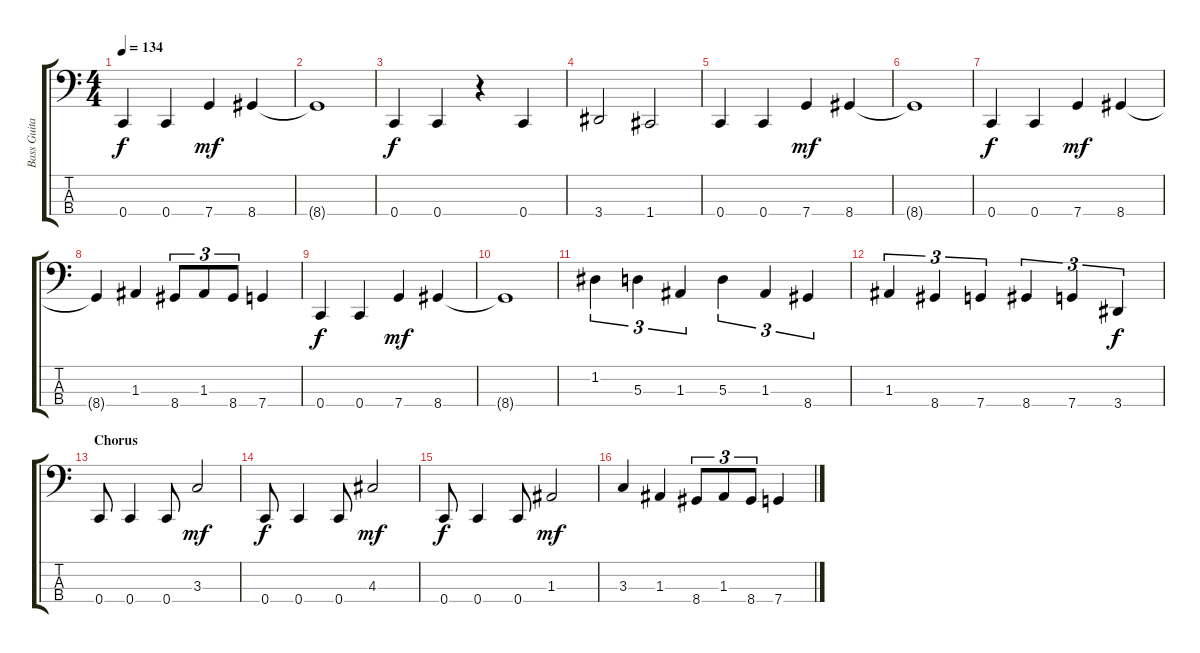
\track ("Bass Guitar" "Bass Guita") {instrument electricguitarclean}
\staff {score tabs}
\tuning (G2 D2 A1 C1) {hide}
\ts (4 4)
\tempo 134
\clef f4
\ks c
0.4.4{dy f} 0.4.4 7.4.4{dy mf} 8.4.4 |
8.4{t}.1 |
0.4.4{dy f} 0.4.4 r.4 0.4.4 |
3.4.2 1.4.2 |
0.4.4 0.4.4 7.4.4{dy mf} 8.4.4 |
8.4{t}.1 |
0.4.4{dy f} 0.4.4 7.4.4{dy mf} 8.4.4 |
8.4{t}.4 1.3.4 8.4.8{tu (3 2)} 1.3.8{tu (3 2)} 8.4.8{tu (3 2)} 7.4.4 |
0.4.4{dy f} 0.4.4 7.4.4{dy mf} 8.4.4 |
8.4{t}.1 |
1.2.4{tu (3 2)} 5.3.4{tu (3 2)} 1.3.4{tu (3 2)} 5.3.4{tu (3 2)} 1.3.4{tu (3 2)} 8.4.4{tu (3 2)} |
1.3.4{tu (3 2)} 8.4.4{tu (3 2)} 7.4.4{tu (3 2)} 8.4.4{tu (3 2)} 7.4.4{tu (3 2)} 3.4.4{tu (3 2) dy f} |
\section ("" "Chorus")
0.4.8 0.4.4 0.4.8 3.3.2{dy mf} |
0.4.8{dy f} 0.4.4 0.4.8 4.3.2{dy mf} |
0.4.8{dy f} 0.4.4 0.4.8 1.3.2{dy mf} |
3.3.4 1.3.4 8.4.8{tu (3 2)} 1.3.8{tu (3 2)} 8.4.8{tu (3 2)} 7.4.4
